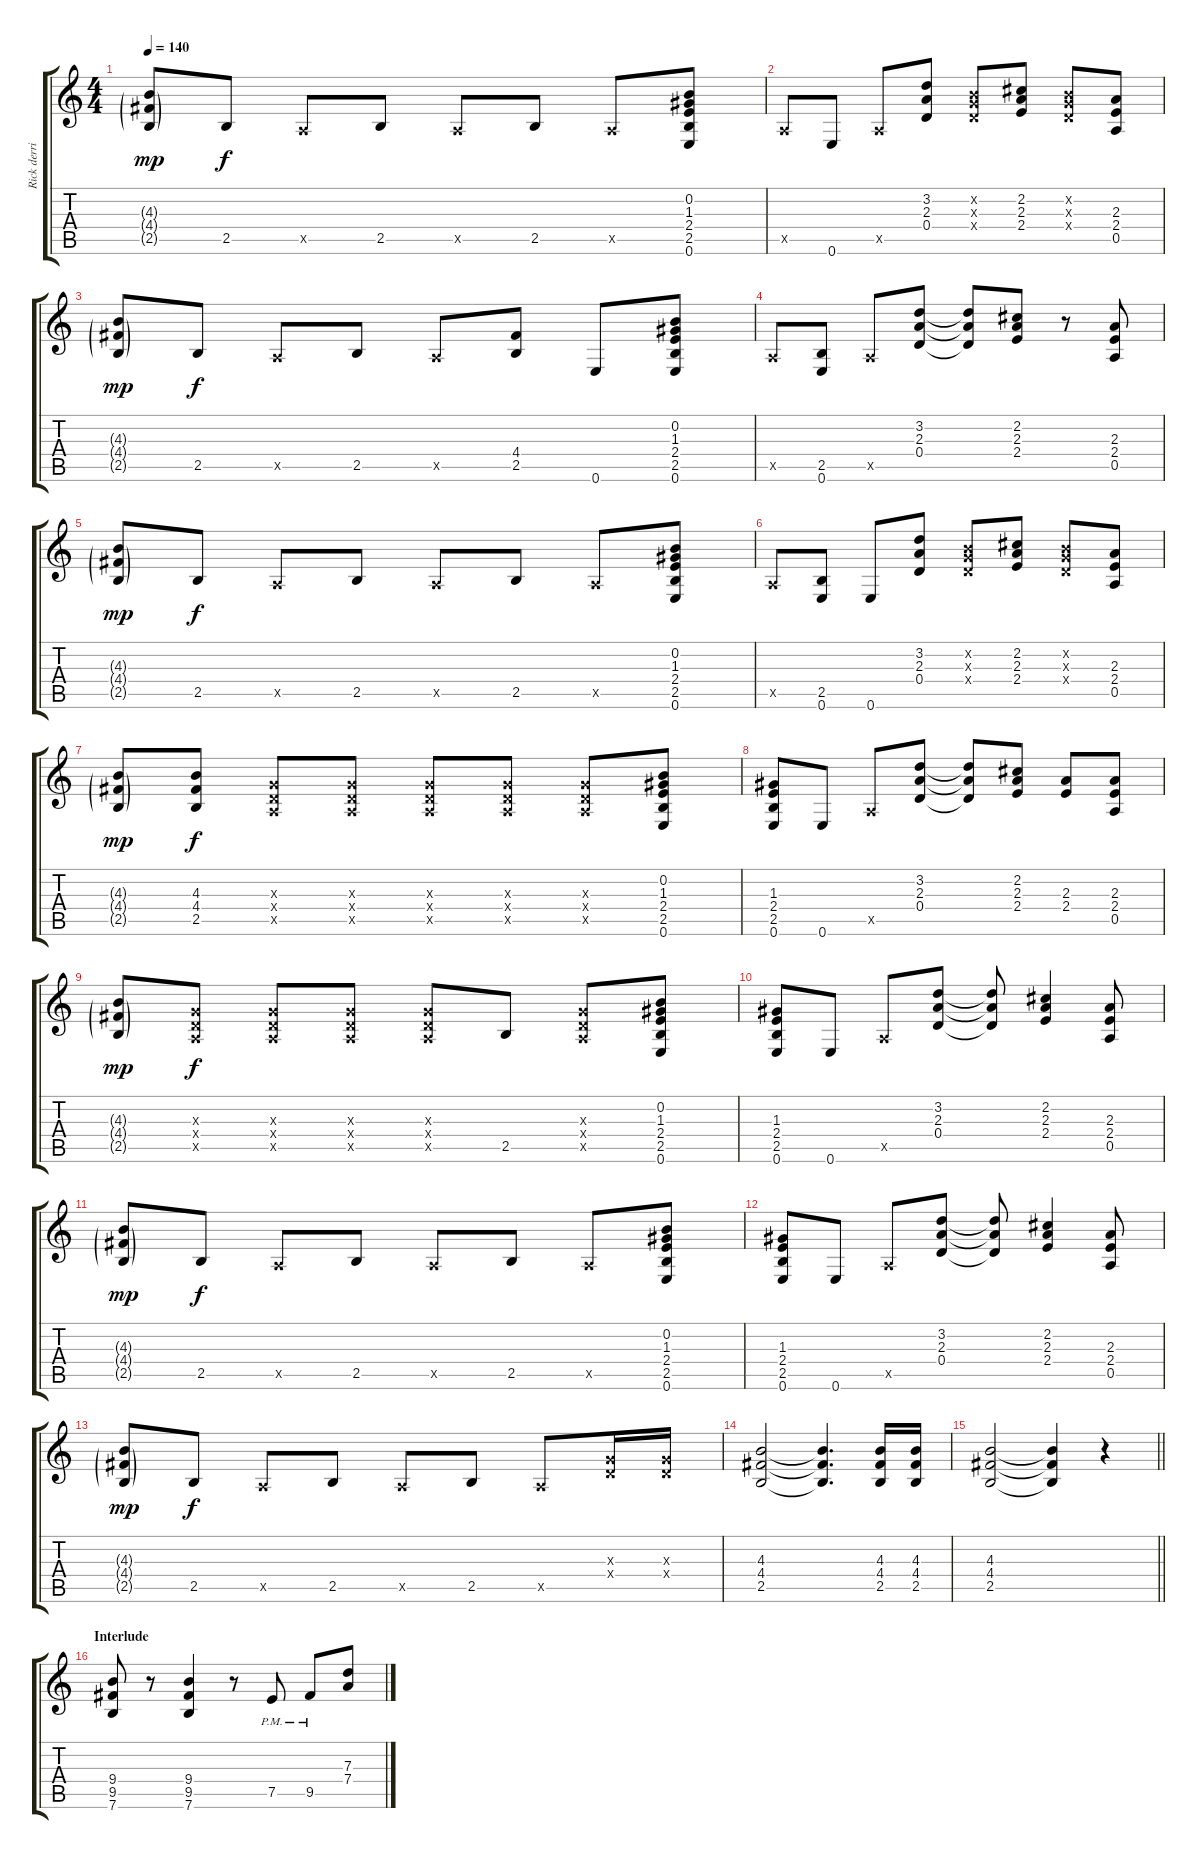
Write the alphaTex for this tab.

\track ("Rick derringer" "Rick derri") {instrument overdrivenguitar}
\staff {score tabs}
\tuning (E4 B3 G3 D3 A2 E2) {hide}
\ts (4 4)
\tempo 140
\clef g2
\ks c
(4.3{g} 4.4{g} 2.5{g}).8{dy mp} 2.5.8{dy f} 0.5{x}.8 2.5.8 0.5{x}.8 2.5.8 0.5{x}.8 (0.2 1.3 2.4 2.5 0.6).8 |
0.5{x}.8 0.6.8 0.5{x}.8 (3.2 2.3 0.4).8 (0.2{x} 0.3{x} 0.4{x}).8 (2.2 2.3 2.4).8 (0.2{x} 0.3{x} 0.4{x}).8 (2.3 2.4 0.5).8 |
(4.3{g} 4.4{g} 2.5{g}).8{dy mp} 2.5.8{dy f} 0.5{x}.8 2.5.8 0.5{x}.8 (4.4 2.5).8 0.6.8 (0.2 1.3 2.4 2.5 0.6).8 |
0.5{x}.8 (2.5 0.6).8 0.5{x}.8 (3.2 2.3 0.4).8 (3.2{t} 2.3{t} 0.4{t}).8 (2.2 2.3 2.4).8 r.8 (2.3 2.4 0.5).8 |
(4.3{g} 4.4{g} 2.5{g}).8{dy mp} 2.5.8{dy f} 0.5{x}.8 2.5.8 0.5{x}.8 2.5.8 0.5{x}.8 (0.2 1.3 2.4 2.5 0.6).8 |
0.5{x}.8 (2.5 0.6).8 0.6.8 (3.2 2.3 0.4).8 (0.2{x} 0.3{x} 0.4{x}).8 (2.2 2.3 2.4).8 (0.2{x} 0.3{x} 0.4{x}).8 (2.3 2.4 0.5).8 |
(4.3{g} 4.4{g} 2.5{g}).8{dy mp} (4.3 4.4 2.5).8{dy f} (0.3{x} 0.4{x} 0.5{x}).8 (0.3{x} 0.4{x} 0.5{x}).8 (0.3{x} 0.4{x} 0.5{x}).8 (0.3{x} 0.4{x} 0.5{x}).8 (0.3{x} 0.4{x} 0.5{x}).8 (0.2 1.3 2.4 2.5 0.6).8 |
(1.3 2.4 2.5 0.6).8 0.6.8 0.5{x}.8 (3.2 2.3 0.4).8 (3.2{t} 2.3{t} 0.4{t}).8 (2.2 2.3 2.4).8 (2.3 2.4).8 (2.3 2.4 0.5).8 |
(4.3{g} 4.4{g} 2.5{g}).8{dy mp} (0.3{x} 0.4{x} 0.5{x}).8{dy f} (0.3{x} 0.4{x} 0.5{x}).8 (0.3{x} 0.4{x} 0.5{x}).8 (0.3{x} 0.4{x} 0.5{x}).8 2.5.8 (0.3{x} 0.4{x} 0.5{x}).8 (0.2 1.3 2.4 2.5 0.6).8 |
(1.3 2.4 2.5 0.6).8 0.6.8 0.5{x}.8 (3.2 2.3 0.4).8 (3.2{t} 2.3{t} 0.4{t}).8 (2.2 2.3 2.4).4 (2.3 2.4 0.5).8 |
(4.3{g} 4.4{g} 2.5{g}).8{dy mp} 2.5.8{dy f} 0.5{x}.8 2.5.8 0.5{x}.8 2.5.8 0.5{x}.8 (0.2 1.3 2.4 2.5 0.6).8 |
(1.3 2.4 2.5 0.6).8 0.6.8 0.5{x}.8 (3.2 2.3 0.4).8 (3.2{t} 2.3{t} 0.4{t}).8 (2.2 2.3 2.4).4 (2.3 2.4 0.5).8 |
(4.3{g} 4.4{g} 2.5{g}).8{dy mp} 2.5.8{dy f} 0.5{x}.8 2.5.8 0.5{x}.8 2.5.8 0.5{x}.8 (0.3{x} 0.4{x}).16 (0.3{x} 0.4{x}).16 |
(4.3 4.4 2.5).2 (4.3{t} 4.4{t} 2.5{t}).4{d} (4.3 4.4 2.5).16 (4.3 4.4 2.5).16 |
\barLineRight lightlight
(4.3 4.4 2.5).2 (4.3{t} 4.4{t} 2.5{t}).4 r.4 |
\section ("" "Interlude")
(9.4 9.5 7.6).8 r.8 (9.4 9.5 7.6).4 r.8 7.5{pm}.8 9.5{pm}.8 (7.3 7.4).8
